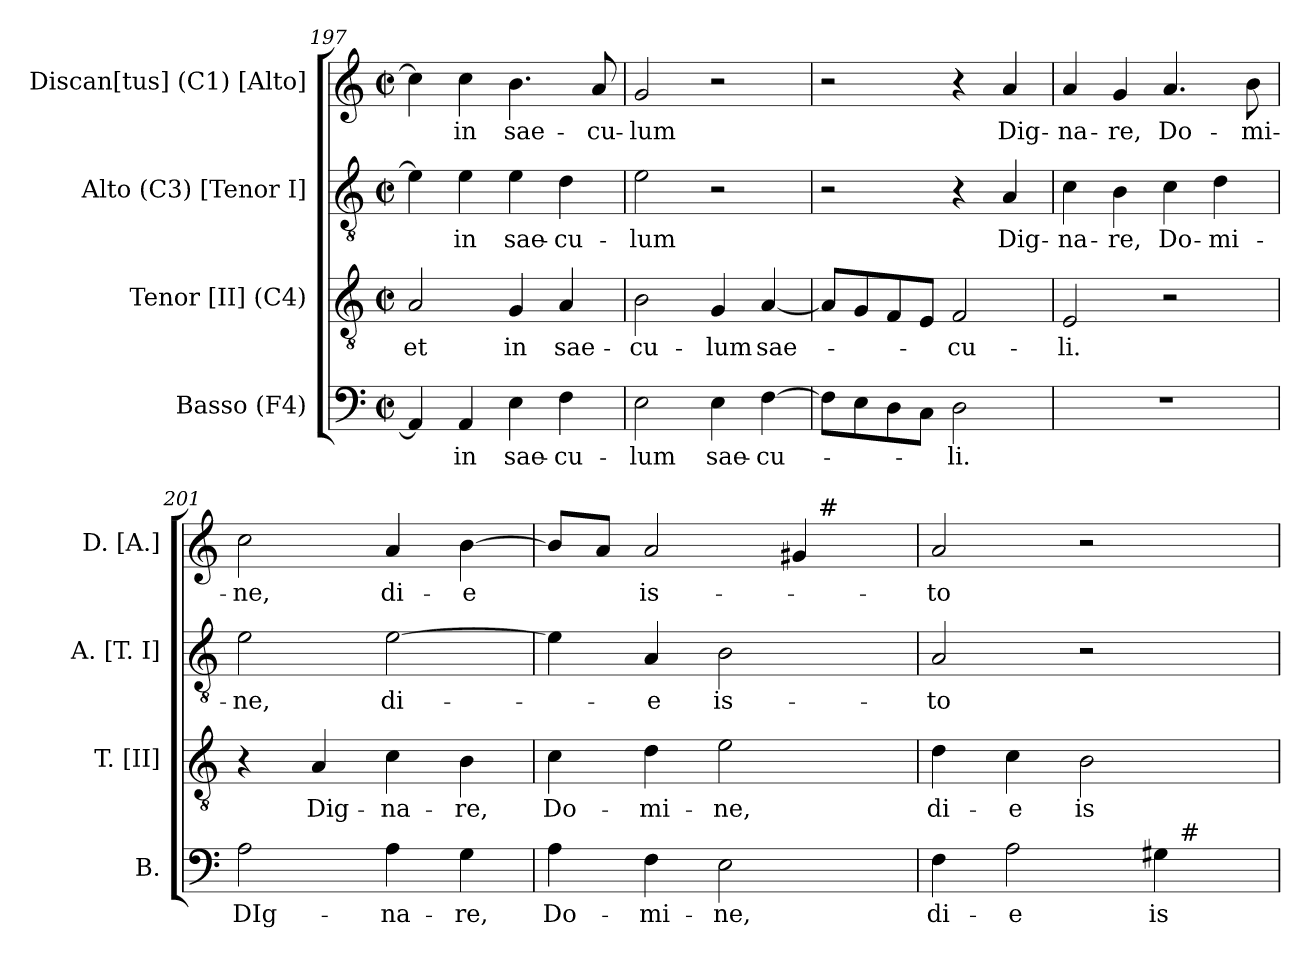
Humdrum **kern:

**kern	**text	**kern	**text	**kern	**text	**kern	**text
*part4	*part4	*part3	*part3	*part2	*part2	*part1	*part1
*staff4	*staff4	*staff3	*staff3	*staff2	*staff2	*staff1	*staff1
*I"Basso (F4)	*	*I"Tenor [II] (C4)	*	*I"Alto (C3) [Tenor I]	*	*I"Discan[tus] (C1) [Alto]	*
*I'B.	*	*I'T. [II]	*	*I'A. [T. I]	*	*I'D. [A.]	*
*clefF4	*	*clefGv2	*	*clefGv2	*	*clefG2	*
*	*	*ITrd7c12	*	*ITrd7c12	*	*	*
*k[]	*	*k[]	*	*k[]	*	*k[]	*
*C:	*	*C:	*	*C:	*	*C:	*
*M2/2	*	*M2/2	*	*M2/2	*	*M2/2	*
*met(c|)	*	*met(c|)	*	*met(c|)	*	*met(c|)	*
=197	=197	=197	=197	=197	=197	=197	=197
!	!	!	!LO:LY:b:color=#000000	!	!	!	!
4AAi/]	.	2AAi/	et	4Ei\]	.	4cci\]	.
!	!LO:LY:b:color=#000000	!	!	!	!	!	!
!	!	!	!	!	!LO:LY:b:color=#000000	!	!
!	!	!	!	!	!	!	!LO:LY:b:color=#000000
4AAi/	in	.	.	4Ei\	in	4cci\	in
!	!LO:LY:b:color=#000000	!	!	!	!	!	!
!	!	!	!LO:LY:b:color=#000000	!	!	!	!
!	!	!	!	!	!LO:LY:b:color=#000000	!	!
!	!	!	!	!	!	!	!LO:LY:b:color=#000000
4Ei\	sae-	4GGi/	in	4Ei\	sae-	4.bi\	sae-
!	!LO:LY:b:color=#000000	!	!	!	!	!	!
!	!	!	!LO:LY:b:color=#000000	!	!	!	!
!	!	!	!	!	!LO:LY:b:color=#000000	!	!
4Fi\	-cu-	4AAi/	sae-	4Di\	-cu-	.	.
!	!	!	!	!	!	!	!LO:LY:b:color=#000000
.	.	.	.	.	.	8ai/	-cu-
=198	=198	=198	=198	=198	=198	=198	=198
!	!LO:LY:b:color=#000000	!	!	!	!	!	!
!	!	!	!LO:LY:b:color=#000000	!	!	!	!
!	!	!	!	!	!LO:LY:b:color=#000000	!	!
!	!	!	!	!	!	!	!LO:LY:b:color=#000000
2Ei\	-lum	2BBi\	-cu-	2Ei\	-lum	2gi/	-lum
!	!LO:LY:b:color=#000000	!	!	!	!	!	!
!	!	!	!LO:LY:b:color=#000000	!	!	!	!
4Ei\	sae-	4GGi/	-lum	2r	.	2r	.
!	!LO:LY:b:color=#000000	!	!	!	!	!	!
!	!	!	!LO:LY:b:color=#000000	!	!	!	!
[>4Fi\	-cu-	[<4AAi/	sae-	.	.	.	.
=199	=199	=199	=199	=199	=199	=199	=199
8Fi\L]	.	8AAi/L]	.	2r	.	2r	.
8Ei\	.	8GGi/	.	.	.	.	.
8Di\	.	8FFi/	.	.	.	.	.
8Ci\J	.	8EEi/J	.	.	.	.	.
!	!LO:LY:b:color=#000000	!	!	!	!	!	!
!	!	!	!LO:LY:b:color=#000000	!	!	!	!
2Di\	-li.	2FFi/	-cu-	4r	.	4r	.
!	!	!	!	!	!LO:LY:b:color=#000000	!	!
!	!	!	!	!	!	!	!LO:LY:b:color=#000000
.	.	.	.	4AAi/	Dig-	4ai/	Dig-
=200	=200	=200	=200	=200	=200	=200	=200
!	!	!	!LO:LY:b:color=#000000	!	!	!	!
!	!	!	!	!	!LO:LY:b:color=#000000	!	!
!	!	!	!	!	!	!	!LO:LY:b:color=#000000
1r	.	2EEi/	-li.	4Ci\	-na-	4ai/	-na-
!	!	!	!	!	!LO:LY:b:color=#000000	!	!
!	!	!	!	!	!	!	!LO:LY:b:color=#000000
.	.	.	.	4BBi\	-re,	4gi/	-re,
!	!	!	!	!	!LO:LY:b:color=#000000	!	!
!	!	!	!	!	!	!	!LO:LY:b:color=#000000
.	.	2r	.	4Ci\	Do-	4.ai/	Do-
!	!	!	!	!	!LO:LY:b:color=#000000	!	!
.	.	.	.	4Di\	-mi-	.	.
!	!	!	!	!	!	!	!LO:LY:b:color=#000000
.	.	.	.	.	.	8bi\	-mi-
=201	=201	=201	=201	=201	=201	=201	=201
!	!LO:LY:b:color=#000000	!	!	!	!	!	!
!	!	!	!	!	!LO:LY:b:color=#000000	!	!
!	!	!	!	!	!	!	!LO:LY:b:color=#000000
2Ai\	DIg-	4r	.	2Ei\	-ne,	2cci\	-ne,
!	!	!	!LO:LY:b:color=#000000	!	!	!	!
.	.	4AAi/	Dig-	.	.	.	.
!	!LO:LY:b:color=#000000	!	!	!	!	!	!
!	!	!	!LO:LY:b:color=#000000	!	!	!	!
!	!	!	!	!	!LO:LY:b:color=#000000	!	!
!	!	!	!	!	!	!	!LO:LY:b:color=#000000
4Ai\	-na-	4Ci\	-na-	[>2Ei\	di-	4ai/	di-
!	!LO:LY:b:color=#000000	!	!	!	!	!	!
!	!	!	!LO:LY:b:color=#000000	!	!	!	!
!	!	!	!	!	!	!	!LO:LY:b:color=#000000
4Gi\	-re,	4BBi\	-re,	.	.	[>4bi\	-e
!!LO:LB:g=z
=202	=202	=202	=202	=202	=202	=202	=202
!	!LO:LY:b:color=#000000	!	!	!	!	!	!
!	!	!	!LO:LY:b:color=#000000	!	!	!	!
*	*	*	*	*	*	*^	*
4Ai\	Do-	4Ci\	Do-	4Ei\]	.	8bi/L]	2ryy	.
.	.	.	.	.	.	8ai/J	.	.
!	!LO:LY:b:color=#000000	!	!	!	!	!	!	!
!	!	!	!LO:LY:b:color=#000000	!	!	!	!	!
!	!	!	!	!	!LO:LY:b:color=#000000	!	!	!
!	!	!	!	!	!	!	!	!LO:LY:b:color=#000000
4Fi\	-mi-	4Di\	-mi-	4AAi/	-e	2ai/	.	is-
!	!LO:LY:b:color=#000000	!	!	!	!	!	!	!
!	!	!	!LO:LY:b:color=#000000	!	!	!	!	!
!	!	!	!	!	!LO:LY:b:color=#000000	!	!	!
2Ei\	-ne,	2Ei\	-ne,	2BBi\	is-	.	4ryy	.
.	.	.	.	.	.	4g#i/	32ryy	.
.	.	.	.	.	.	.	256ryy	.
!	!	!	!	!	!	!	!LO:TX:a:t=#	!
.	.	.	.	.	.	.	8ryy	.
.	.	.	.	.	.	.	16ryy	.
.	.	.	.	.	.	.	64..ryy	.
*	*	*	*	*	*	*v	*v	*
=203	=203	=203	=203	=203	=203	=203	=203
*	*	*	*	*	*	*^	*
!	!LO:LY:b:color=#000000	!	!	!	!	!	!	!
*	*	*	*	*	*	*v	*v	*
*	*	*	*	*	*	*^	*
!	!	!	!LO:LY:b:color=#000000	!	!	!	!	!
*	*	*	*	*	*	*v	*v	*
*	*	*	*	*	*	*^	*
!	!	!	!	!	!LO:LY:b:color=#000000	!	!	!
*	*	*	*	*	*	*v	*v	*
*	*	*	*	*	*	*^	*
!	!	!	!	!	!	!	!	!LO:LY:b:color=#000000
*^	*	*	*	*	*	*v	*v	*
4Fi\	2ryy	di-	4Di\	di-	2AAi/	-to	2ai/	-to
!	!	!LO:LY:b:color=#000000	!	!	!	!	!	!
!	!	!	!	!LO:LY:b:color=#000000	!	!	!	!
2Ai\	.	-e	4Ci\	-e	.	.	.	.
!	!	!	!	!LO:LY:b:color=#000000	!	!	!	!
.	4ryy	.	2BBi\	is-	2r	.	2r	.
!	!	!LO:LY:b:color=#000000	!	!	!	!	!	!
4G#i\	32ryy	is-	.	.	.	.	.	.
.	256ryy	.	.	.	.	.	.	.
!	!LO:TX:a:t=#	!	!	!	!	!	!	!
.	8ryy	.	.	.	.	.	.	.
.	16ryy	.	.	.	.	.	.	.
.	64..ryy	.	.	.	.	.	.	.
*v	*v	*	*	*	*	*	*	*
=	=	=	=	=	=	=	=
*-	*-	*-	*-	*-	*-	*-	*-
